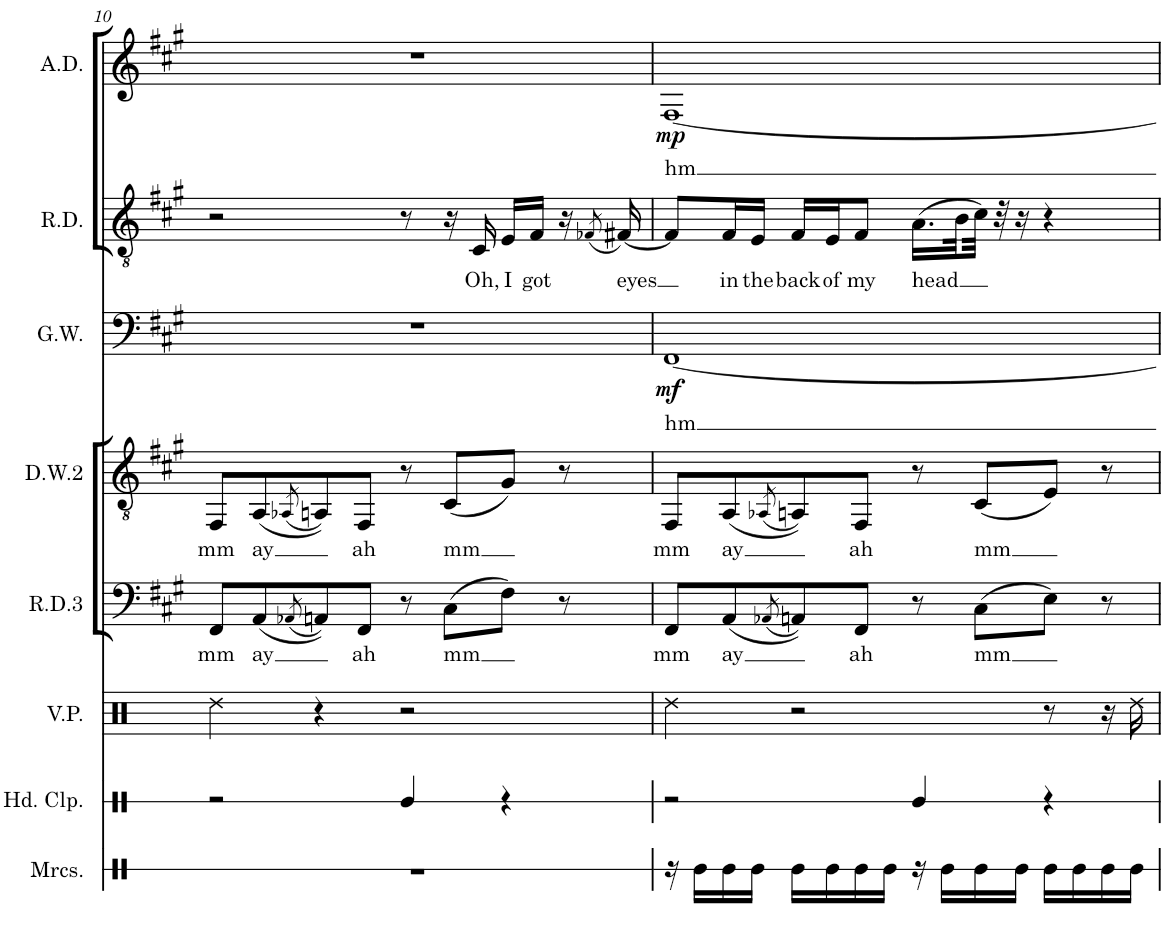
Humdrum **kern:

**kern	**text	**kern	**text	**kern	**text	**dynam	**kern	**text	**kern	**text	**dynam
*part5	*part5	*part4	*part4	*part3	*part3	*part3	*part2	*part2	*part1	*part1	*part1
*staff5	*staff5	*staff4	*staff4	*staff3	*staff3	*staff3	*staff2	*staff2	*staff1	*staff1	*staff1
*I"Rocky DeMayo 3	*	*I"Daniel Wood 2	*	*I"Gary Warren	*	*	*I"Rocky DeMayo	*	*I"Ayana Diaz	*	*
*I'R.D.3	*	*I'D.W.2	*	*I'G.W.	*	*	*I'R.D.	*	*I'A.D.	*	*
!!LO:PB:g=z
*clefF4	*	*clefGv2	*	*clefF4	*	*	*clefGv2	*	*clefG2	*	*
*k[f#c#g#]	*	*k[f#c#g#]	*	*k[f#c#g#]	*	*	*k[f#c#g#]	*	*k[f#c#g#]	*	*
*M4/4	*	*M4/4	*	*M4/4	*	*	*M4/4	*	*M4/4	*	*
=10	=10	=10	=10	=10	=10	=10	=10	=10	=10	=10	=10
!	!LO:LY:b	!	!LO:LY:b	!	!	!	!	!	!	!	!
8FF#/L	mm	8FF#/L	mm	1r	.	.	2r	.	1r	.	.
!	!LO:LY:b	!	!LO:LY:b	!	!	!	!	!	!	!	!
(8AA/	ay	(8AA/	ay	.	.	.	.	.	.	.	.
(8qAA-X/	.	(8qAA-X/	.	.	.	.	.	.	.	.	.
8AAn/))	.	8AAn/))	.	.	.	.	.	.	.	.	.
!	!LO:LY:b	!	!LO:LY:b	!	!	!	!	!	!	!	!
8FF#/J	ah	8FF#/J	ah	.	.	.	.	.	.	.	.
8r	.	8r	.	.	.	.	8r	.	.	.	.
!	!LO:LY:b	!	!LO:LY:b	!	!	!	!	!	!	!	!
(8C#\L	mm	(8C#/L	mm	.	.	.	16r	.	.	.	.
!	!	!	!	!	!	!	!	!LO:LY:b	!	!	!
.	.	.	.	.	.	.	16C#/	Oh,	.	.	.
!	!	!	!	!	!	!	!	!LO:LY:b	!	!	!
8F#\J)	.	8G#/J)	.	.	.	.	16E/LL	I	.	.	.
!	!	!	!	!	!	!	!	!LO:LY:b	!	!	!
.	.	.	.	.	.	.	16F#/JJ	got	.	.	.
8r	.	8r	.	.	.	.	16r	.	.	.	.
.	.	.	.	.	.	.	(8qF-X/	.	.	.	.
!	!	!	!	!	!	!	!	!LO:LY:b	!	!	!
.	.	.	.	.	.	.	[16F#X/)	eyes	.	.	.
=11	=11	=11	=11	=11	=11	=11	=11	=11	=11	=11	=11
!	!LO:LY:b	!	!LO:LY:b	!	!LO:LY:b	!LO:DY:b	!	!	!	!LO:LY:b	!LO:DY:b
8FF#/L	mm	8FF#/L	mm	[1FF#	hm	mf	8F#/L]	.	[1F#	hm	mp
!	!LO:LY:b	!	!LO:LY:b	!	!	!	!	!LO:LY:b	!	!	!
(8AA/	ay	(8AA/	ay	.	.	.	16F#/L	in	.	.	.
!	!	!	!	!	!	!	!	!LO:LY:b	!	!	!
.	.	.	.	.	.	.	16E/JJ	the	.	.	.
(8qAA-X/	.	(8qAA-X/	.	.	.	.	.	.	.	.	.
!	!	!	!	!	!	!	!	!LO:LY:b	!	!	!
8AAn/))	.	8AAn/))	.	.	.	.	16F#/LL	back	.	.	.
!	!	!	!	!	!	!	!	!LO:LY:b	!	!	!
.	.	.	.	.	.	.	16E/J	of	.	.	.
!	!LO:LY:b	!	!LO:LY:b	!	!	!	!	!LO:LY:b	!	!	!
8FF#/J	ah	8FF#/J	ah	.	.	.	8F#/J	my	.	.	.
!	!	!	!	!	!	!	!	!LO:LY:b	!	!	!
8r	.	8r	.	.	.	.	(16.A\LL	head	.	.	.
.	.	.	.	.	.	.	32B\L	.	.	.	.
!	!LO:LY:b	!	!LO:LY:b	!	!	!	!	!	!	!	!
(8C#\L	mm	(8C#/L	mm	.	.	.	32c#\JJJ)	.	.	.	.
.	.	.	.	.	.	.	32r	.	.	.	.
.	.	.	.	.	.	.	16r	.	.	.	.
8E\J)	.	8E/J)	.	.	.	.	4r	.	.	.	.
8r	.	8r	.	.	.	.	.	.	.	.	.
=	=	=	=	=	=	=	=	=	=	=	=
*-	*-	*-	*-	*-	*-	*-	*-	*-	*-	*-	*-
